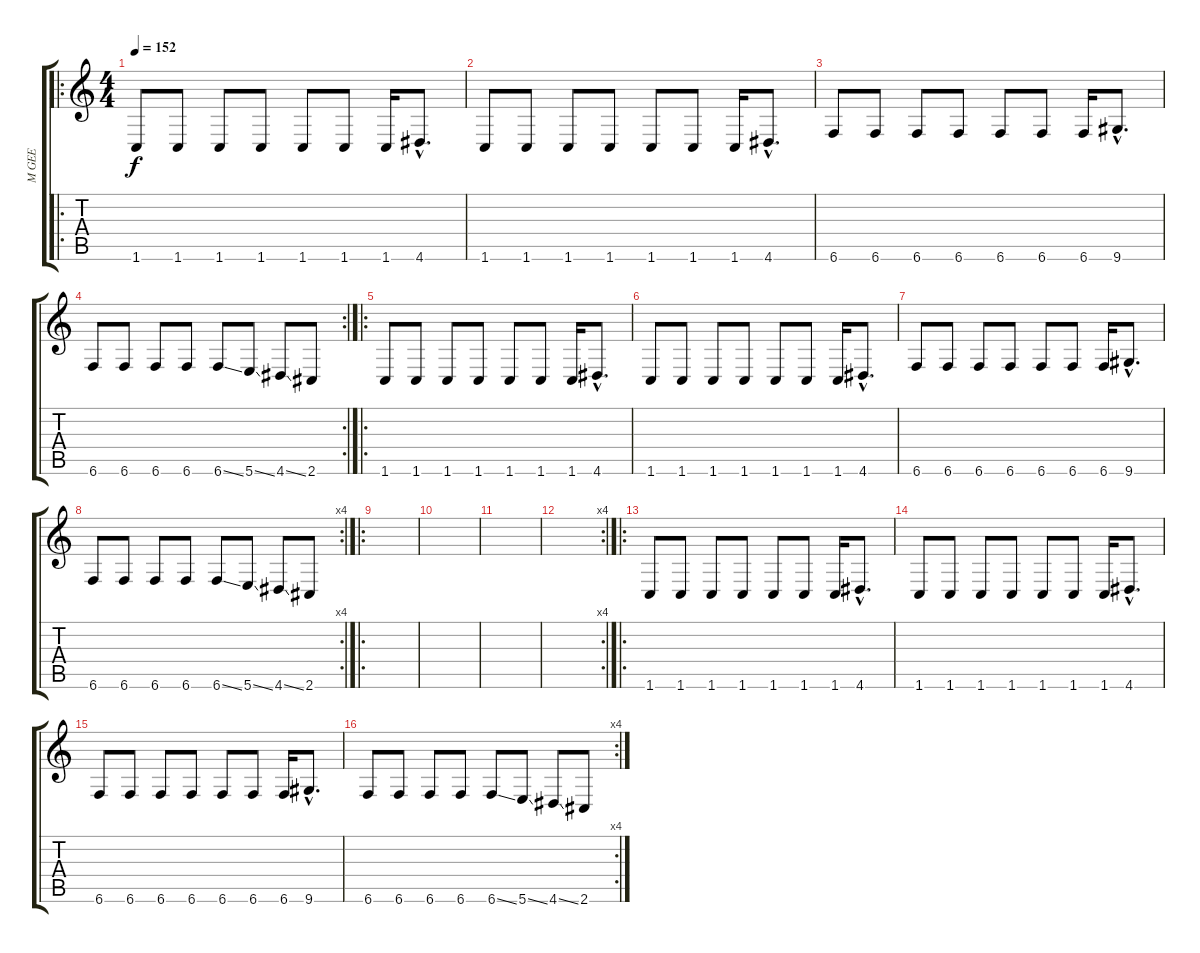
\track ("M GEE" "M GEE") {instrument distortionguitar}
\staff {score tabs}
\tuning (Db4 Ab3 E3 B2 Gb2 B1) {hide}
\ro
\ts (4 4)
\tempo 152
\clef g2
\ks c
1.6.8{dy f instrument distortionguitar} 1.6.8 1.6.8 1.6.8 1.6.8 1.6.8 1.6.16 4.6{hac}.8{d} |
1.6.8 1.6.8 1.6.8 1.6.8 1.6.8 1.6.8 1.6.16 4.6{hac}.8{d} |
6.6.8 6.6.8 6.6.8 6.6.8 6.6.8 6.6.8 6.6.16 9.6{hac}.8{d} |
\rc 2
6.6.8 6.6.8 6.6.8 6.6.8 6.6{ss}.8 5.6{ss}.8 4.6{ss}.8 2.6.8 |
\ro
1.6.8 1.6.8 1.6.8 1.6.8 1.6.8 1.6.8 1.6.16 4.6{hac}.8{d} |
1.6.8 1.6.8 1.6.8 1.6.8 1.6.8 1.6.8 1.6.16 4.6{hac}.8{d} |
6.6.8 6.6.8 6.6.8 6.6.8 6.6.8 6.6.8 6.6.16 9.6{hac}.8{d} |
\rc 4
6.6.8 6.6.8 6.6.8 6.6.8 6.6{ss}.8 5.6{ss}.8 4.6{ss}.8 2.6.8 |
\ro
|
|
|
\rc 4
|
\ro
1.6.8 1.6.8 1.6.8 1.6.8 1.6.8 1.6.8 1.6.16 4.6{hac}.8{d} |
1.6.8 1.6.8 1.6.8 1.6.8 1.6.8 1.6.8 1.6.16 4.6{hac}.8{d} |
6.6.8 6.6.8 6.6.8 6.6.8 6.6.8 6.6.8 6.6.16 9.6{hac}.8{d} |
\rc 4
6.6.8 6.6.8 6.6.8 6.6.8 6.6{ss}.8 5.6{ss}.8 4.6{ss}.8 2.6.8
